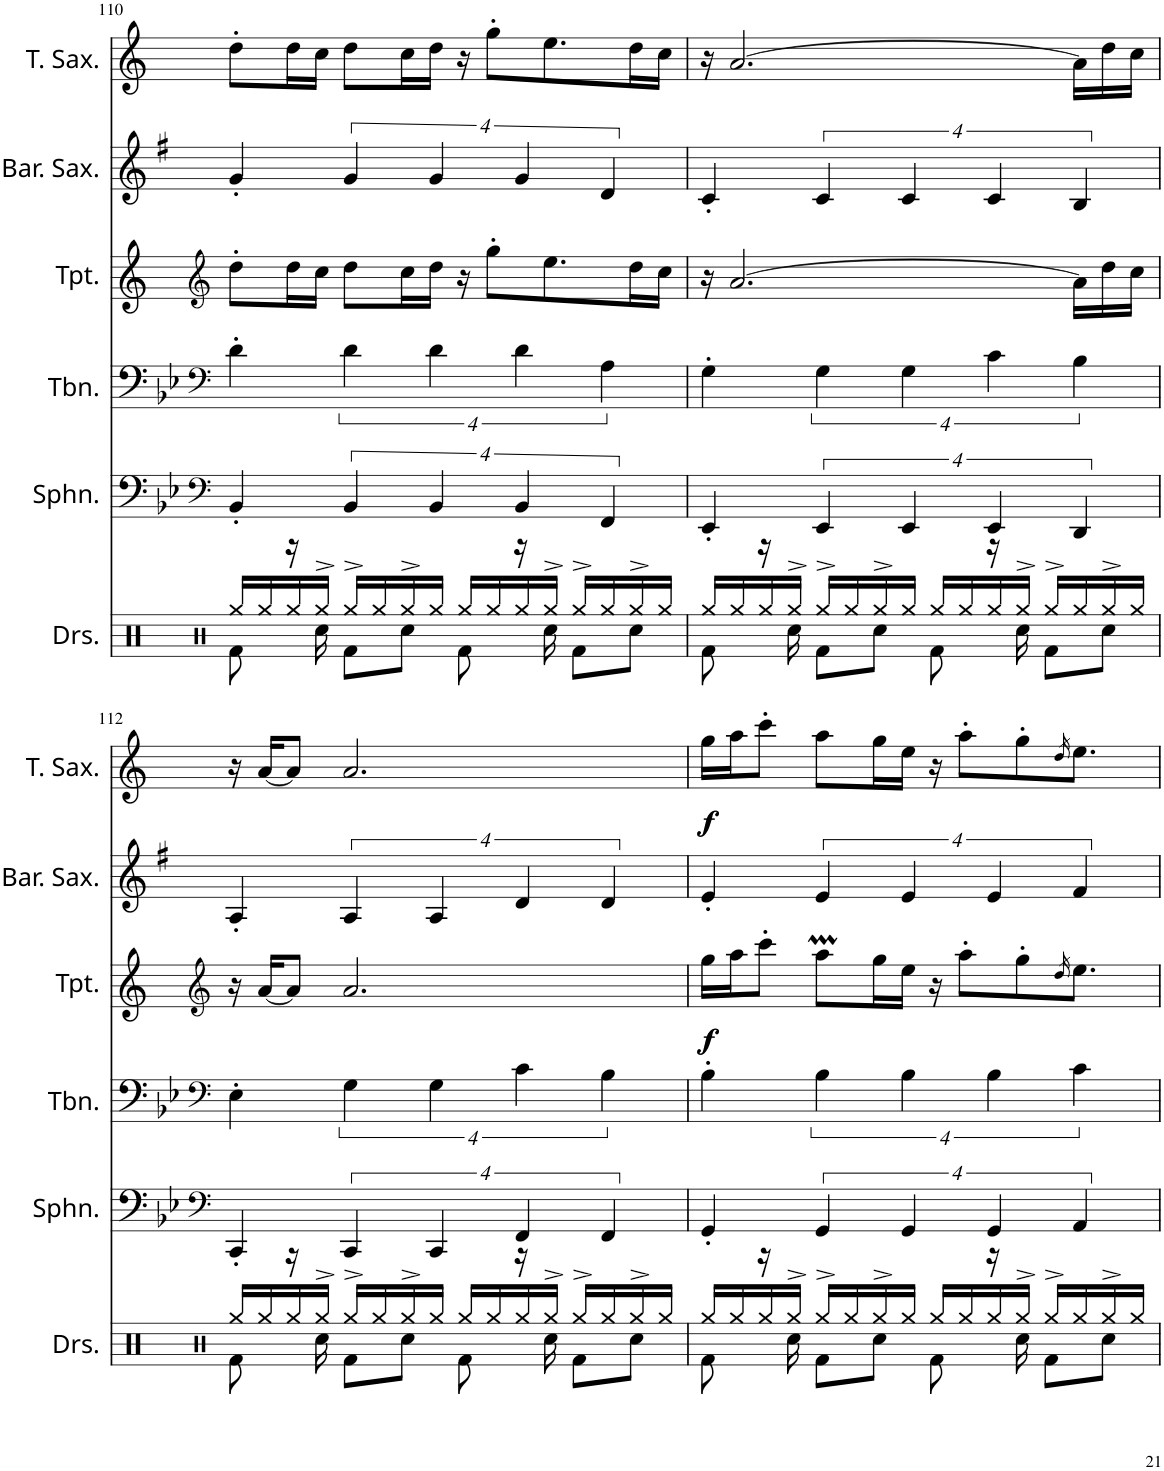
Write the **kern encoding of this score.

**kern	**kern	**kern	**kern	**dynam	**kern	**kern	**dynam
*part6	*part5	*part4	*part3	*part3	*part2	*part1	*part1
*staff6	*staff5	*staff4	*staff3	*staff3	*staff2	*staff1	*staff1
*I"Drumset	*I"Sousaphone	*I"Trombone	*I"Trumpet	*	*I"Baritone Saxophone	*I"Tenor Saxophone	*
*I'Drs.	*I'Sphn.	*I'Tbn.	*I'Tpt.	*	*I'Bar. Sax.	*I'T. Sax.	*
!!LO:PB:g=z
*clefX	*clefF4	*clefF4	*clefG2	*	*clefG2	*clefG2	*
*	*	*	*Trd1c2	*	*Trd12c21	*Trd8c14	*
*k[]	*k[b-e-]	*k[b-e-]	*k[]	*	*k[f#]	*k[]	*
*M4/4	*M4/4	*M4/4	*M4/4	*	*M4/4	*M4/4	*
=110	=110	=110	=110	=110	=110	=110	=110
*^	*	*	*	*	*	*	*
8Rf\	16Rgg/LL	4BB-'/	4d'\	8dd'\L	.	4g'/	8dd'\L	.
.	16Rgg/	.	.	.	.	.	.	.
16r	16Rgg/	.	.	16dd\L	.	.	16dd\L	.
16Rcc\	16Rgg^/JJ	.	.	16cc\JJ	.	.	16cc\JJ	.
8Rf\L	16Rgg^/LL	16%3BB-/	16%3d\	8dd\L	.	16%3g/	8dd\L	.
.	16Rgg/	.	.	.	.	.	.	.
8Rcc\J	16Rgg^/	.	.	16cc\L	.	.	16cc\L	.
.	16Rgg/JJ	16%3BB-/	16%3d\	16dd\JJ	.	16%3g/	16dd\JJ	.
8Rf\	16Rgg/LL	.	.	16r	.	.	16r	.
.	16Rgg/	.	.	8gg'\L	.	.	8gg'\L	.
16r	16Rgg/	16%3BB-/	16%3d\	.	.	16%3g/	.	.
16Rcc\	16Rgg^/JJ	.	.	8.ee\	.	.	8.ee\	.
8Rf\L	16Rgg^/LL	.	.	.	.	.	.	.
.	16Rgg/	16%3FF/	16%3A\	.	.	16%3d/	.	.
8Rcc\J	16Rgg^/	.	.	16dd\L	.	.	16dd\L	.
.	16Rgg/JJ	.	.	16cc\JJ	.	.	16cc\JJ	.
=111	=111	=111	=111	=111	=111	=111	=111	=111
8Rf\	16Rgg/LL	4EE-'/	4G'\	16r	.	4c'/	16r	.
.	16Rgg/	.	.	[2.a/	.	.	[2.a/	.
16r	16Rgg/	.	.	.	.	.	.	.
16Rcc\	16Rgg^/JJ	.	.	.	.	.	.	.
8Rf\L	16Rgg^/LL	16%3EE-/	16%3G\	.	.	16%3c/	.	.
.	16Rgg/	.	.	.	.	.	.	.
8Rcc\J	16Rgg^/	.	.	.	.	.	.	.
.	16Rgg/JJ	16%3EE-/	16%3G\	.	.	16%3c/	.	.
8Rf\	16Rgg/LL	.	.	.	.	.	.	.
.	16Rgg/	.	.	.	.	.	.	.
16r	16Rgg/	16%3EE-/	16%3c\	.	.	16%3c/	.	.
16Rcc\	16Rgg^/JJ	.	.	.	.	.	.	.
8Rf\L	16Rgg^/LL	.	.	.	.	.	.	.
.	16Rgg/	16%3DD/	16%3B-\	16a\LL]	.	16%3B/	16a\LL]	.
8Rcc\J	16Rgg^/	.	.	16dd\	.	.	16dd\	.
.	16Rgg/JJ	.	.	16cc\JJ	.	.	16cc\JJ	.
!!LO:LB:g=z
=112	=112	=112	=112	=112	=112	=112	=112	=112
*clefX	*	*clefF4	*clefF4	*clefG2	*	*	*	*
*	*	*k[b-e-]	*k[b-e-]	*	*	*k[f#]	*	*
8Rf\	16Rgg/LL	4CC'/	4E-'\	16r	.	4A'/	16r	.
.	16Rgg/	.	.	[16a/KL	.	.	[16a/KL	.
16r	16Rgg/	.	.	8a/J]	.	.	8a/J]	.
16Rcc\	16Rgg^/JJ	.	.	.	.	.	.	.
8Rf\L	16Rgg^/LL	16%3CC/	16%3G\	2.a/	.	16%3A/	2.a/	.
.	16Rgg/	.	.	.	.	.	.	.
8Rcc\J	16Rgg^/	.	.	.	.	.	.	.
.	16Rgg/JJ	16%3CC/	16%3G\	.	.	16%3A/	.	.
8Rf\	16Rgg/LL	.	.	.	.	.	.	.
.	16Rgg/	.	.	.	.	.	.	.
16r	16Rgg/	16%3FF/	16%3c\	.	.	16%3d/	.	.
16Rcc\	16Rgg^/JJ	.	.	.	.	.	.	.
8Rf\L	16Rgg^/LL	.	.	.	.	.	.	.
.	16Rgg/	16%3FF/	16%3B-\	.	.	16%3d/	.	.
8Rcc\J	16Rgg^/	.	.	.	.	.	.	.
.	16Rgg/JJ	.	.	.	.	.	.	.
=113	=113	=113	=113	=113	=113	=113	=113	=113
!	!	!	!	!	!LO:DY:b	!	!	!
!	!	!	!	!	!LO:DY:n=1:b	!	!	!LO:DY:b
!	!	!	!	!	!	!	!	!LO:DY:n=1:b
8Rf\	16Rgg/LL	4GG'/	4B-'\	16gg\LL	f f	4e'/	16gg\LL	f f
.	16Rgg/	.	.	16aa\J	.	.	16aa\J	.
16r	16Rgg/	.	.	8ccc'\J	.	.	8ccc'\J	.
16Rcc\	16Rgg^/JJ	.	.	.	.	.	.	.
8Rf\L	16Rgg^/LL	16%3GG/	16%3B-\	8aaM\L	.	16%3e/	8aa\L	.
.	16Rgg/	.	.	.	.	.	.	.
8Rcc\J	16Rgg^/	.	.	16gg\L	.	.	16gg\L	.
.	16Rgg/JJ	16%3GG/	16%3B-\	16ee\JJ	.	16%3e/	16ee\JJ	.
8Rf\	16Rgg/LL	.	.	16r	.	.	16r	.
.	16Rgg/	.	.	8aa'\L	.	.	8aa'\L	.
16r	16Rgg/	16%3GG/	16%3B-\	.	.	16%3e/	.	.
16Rcc\	16Rgg^/JJ	.	.	8gg'\	.	.	8gg'\	.
8Rf\L	16Rgg^/LL	.	.	.	.	.	.	.
.	.	.	.	16qdd/	.	.	16qdd/	.
.	16Rgg/	16%3AA/	16%3c\	8.ee\J	.	16%3f#/	8.ee\J	.
8Rcc\J	16Rgg^/	.	.	.	.	.	.	.
.	16Rgg/JJ	.	.	.	.	.	.	.
*v	*v	*	*	*	*	*	*	*
=	=	=	=	=	=	=	=
*-	*-	*-	*-	*-	*-	*-	*-
